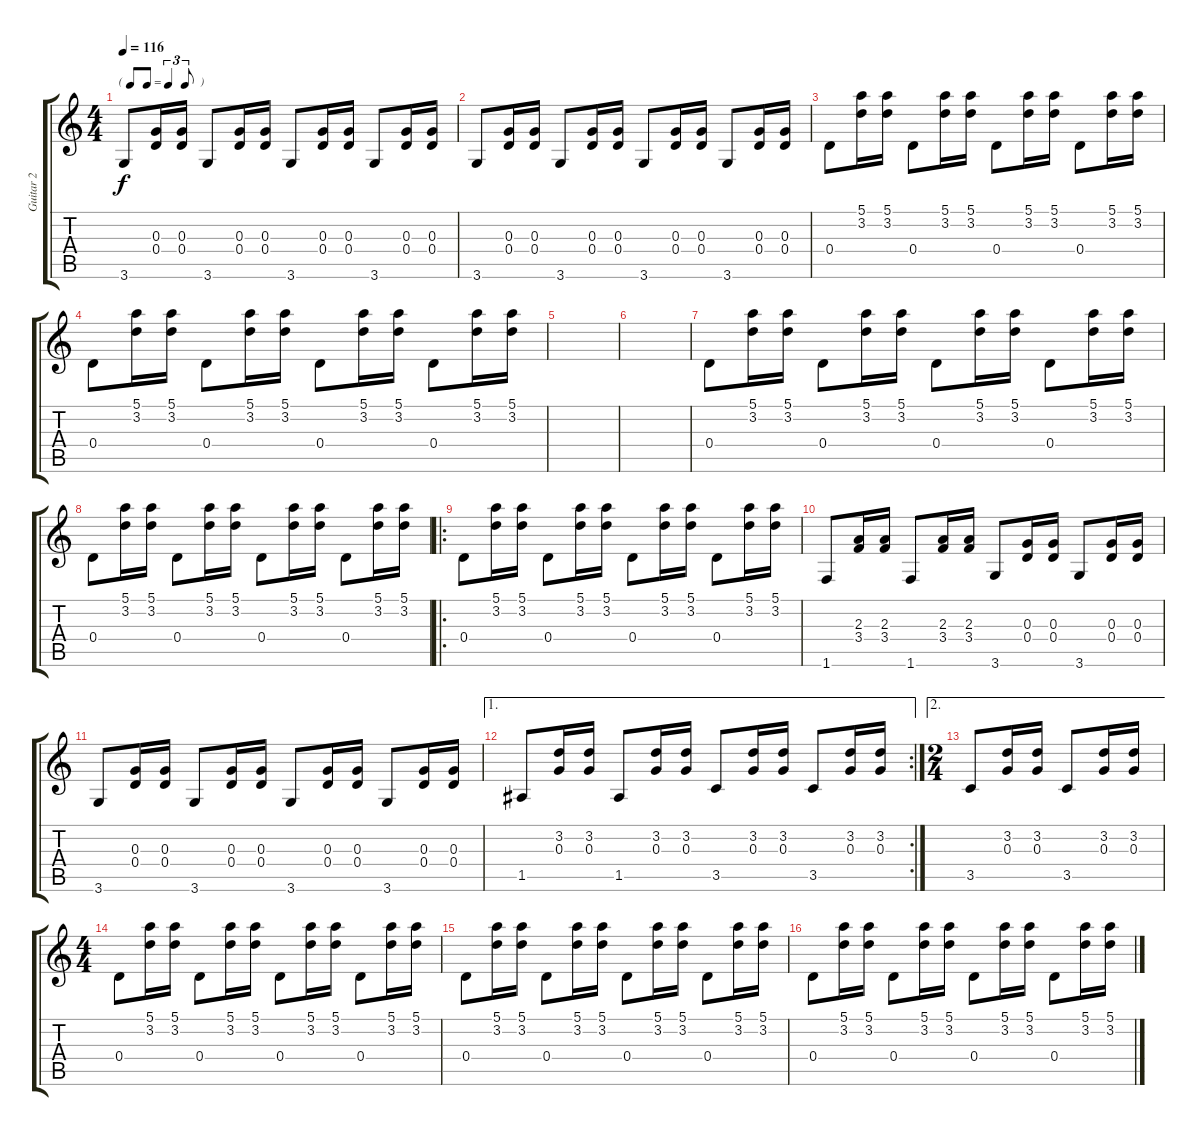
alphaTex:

\track ("Guitar 2" "Guitar 2") {instrument acousticguitarnylon}
\staff {score tabs}
\tuning (E4 B3 G3 D3 A2 E2) {hide}
\ts (4 4)
\tf triplet8th
\tempo 116
\clef g2
\ks c
3.6.8{dy f} (0.3 0.4).16 (0.3 0.4).16 3.6.8 (0.3 0.4).16 (0.3 0.4).16 3.6.8 (0.3 0.4).16 (0.3 0.4).16 3.6.8 (0.3 0.4).16 (0.3 0.4).16 |
3.6.8 (0.3 0.4).16 (0.3 0.4).16 3.6.8 (0.3 0.4).16 (0.3 0.4).16 3.6.8 (0.3 0.4).16 (0.3 0.4).16 3.6.8 (0.3 0.4).16 (0.3 0.4).16 |
0.4.8 (5.1 3.2).16 (5.1 3.2).16 0.4.8 (5.1 3.2).16 (5.1 3.2).16 0.4.8 (5.1 3.2).16 (5.1 3.2).16 0.4.8 (5.1 3.2).16 (5.1 3.2).16 |
0.4.8 (5.1 3.2).16 (5.1 3.2).16 0.4.8 (5.1 3.2).16 (5.1 3.2).16 0.4.8 (5.1 3.2).16 (5.1 3.2).16 0.4.8 (5.1 3.2).16 (5.1 3.2).16 |
|
|
0.4.8 (5.1 3.2).16 (5.1 3.2).16 0.4.8 (5.1 3.2).16 (5.1 3.2).16 0.4.8 (5.1 3.2).16 (5.1 3.2).16 0.4.8 (5.1 3.2).16 (5.1 3.2).16 |
0.4.8 (5.1 3.2).16 (5.1 3.2).16 0.4.8 (5.1 3.2).16 (5.1 3.2).16 0.4.8 (5.1 3.2).16 (5.1 3.2).16 0.4.8 (5.1 3.2).16 (5.1 3.2).16 |
\ro
0.4.8 (5.1 3.2).16 (5.1 3.2).16 0.4.8 (5.1 3.2).16 (5.1 3.2).16 0.4.8 (5.1 3.2).16 (5.1 3.2).16 0.4.8 (5.1 3.2).16 (5.1 3.2).16 |
1.6.8 (2.3 3.4).16 (2.3 3.4).16 1.6.8 (2.3 3.4).16 (2.3 3.4).16 3.6.8 (0.3 0.4).16 (0.3 0.4).16 3.6.8 (0.3 0.4).16 (0.3 0.4).16 |
3.6.8 (0.3 0.4).16 (0.3 0.4).16 3.6.8 (0.3 0.4).16 (0.3 0.4).16 3.6.8 (0.3 0.4).16 (0.3 0.4).16 3.6.8 (0.3 0.4).16 (0.3 0.4).16 |
\ae 1
\rc 2
1.5.8 (3.2 0.3).16 (3.2 0.3).16 1.5.8 (3.2 0.3).16 (3.2 0.3).16 3.5.8 (3.2 0.3).16 (3.2 0.3).16 3.5.8 (3.2 0.3).16 (3.2 0.3).16 |
\ae 2
\ts (2 4)
3.5.8 (3.2 0.3).16 (3.2 0.3).16 3.5.8 (3.2 0.3).16 (3.2 0.3).16 |
\ts (4 4)
0.4.8 (5.1 3.2).16 (5.1 3.2).16 0.4.8 (5.1 3.2).16 (5.1 3.2).16 0.4.8 (5.1 3.2).16 (5.1 3.2).16 0.4.8 (5.1 3.2).16 (5.1 3.2).16 |
0.4.8 (5.1 3.2).16 (5.1 3.2).16 0.4.8 (5.1 3.2).16 (5.1 3.2).16 0.4.8 (5.1 3.2).16 (5.1 3.2).16 0.4.8 (5.1 3.2).16 (5.1 3.2).16 |
0.4.8 (5.1 3.2).16 (5.1 3.2).16 0.4.8 (5.1 3.2).16 (5.1 3.2).16 0.4.8 (5.1 3.2).16 (5.1 3.2).16 0.4.8 (5.1 3.2).16 (5.1 3.2).16
